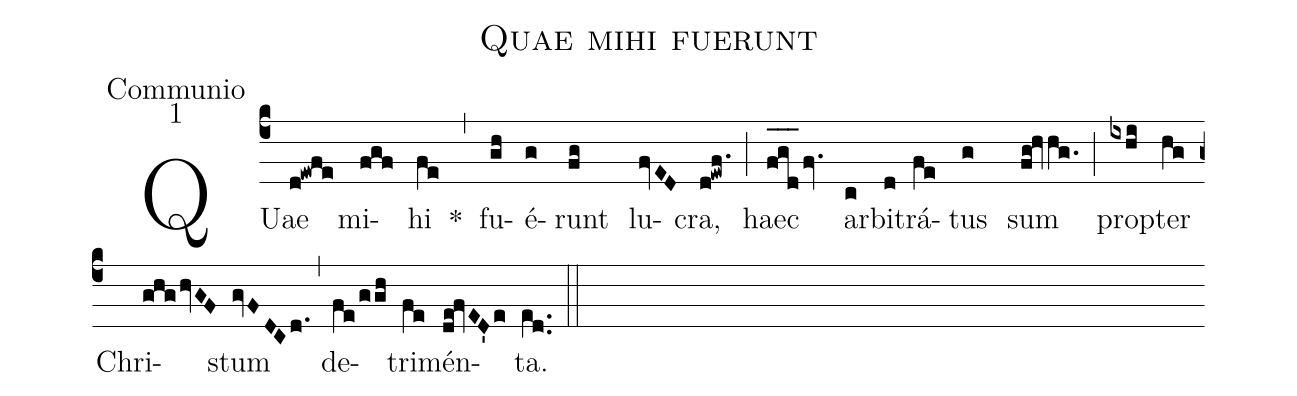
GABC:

name:Quae mihi fuerunt;
office-part:Communio;
mode:1;
%%
(c4) QUae(d!ewfe) mi(fgf)hi(fe) *(,) fu(gh)é(g)runt(fg) lu(fvED)cra,(d!ewf.) (;) haec(f_[oh:h]g_[oh:h]d_[oh:h]fv.) ar(c)bi(d)trá(fe)tus(g) sum(fg!hvhg.) (;) pro(ixhi)pter(hg) Chri(ghghvGF)stum(gvFDCd.) (,) de(fe/ggh)tri(fe)mén(de!fvED'e)ta.(e[ll:1]d..) (::)
